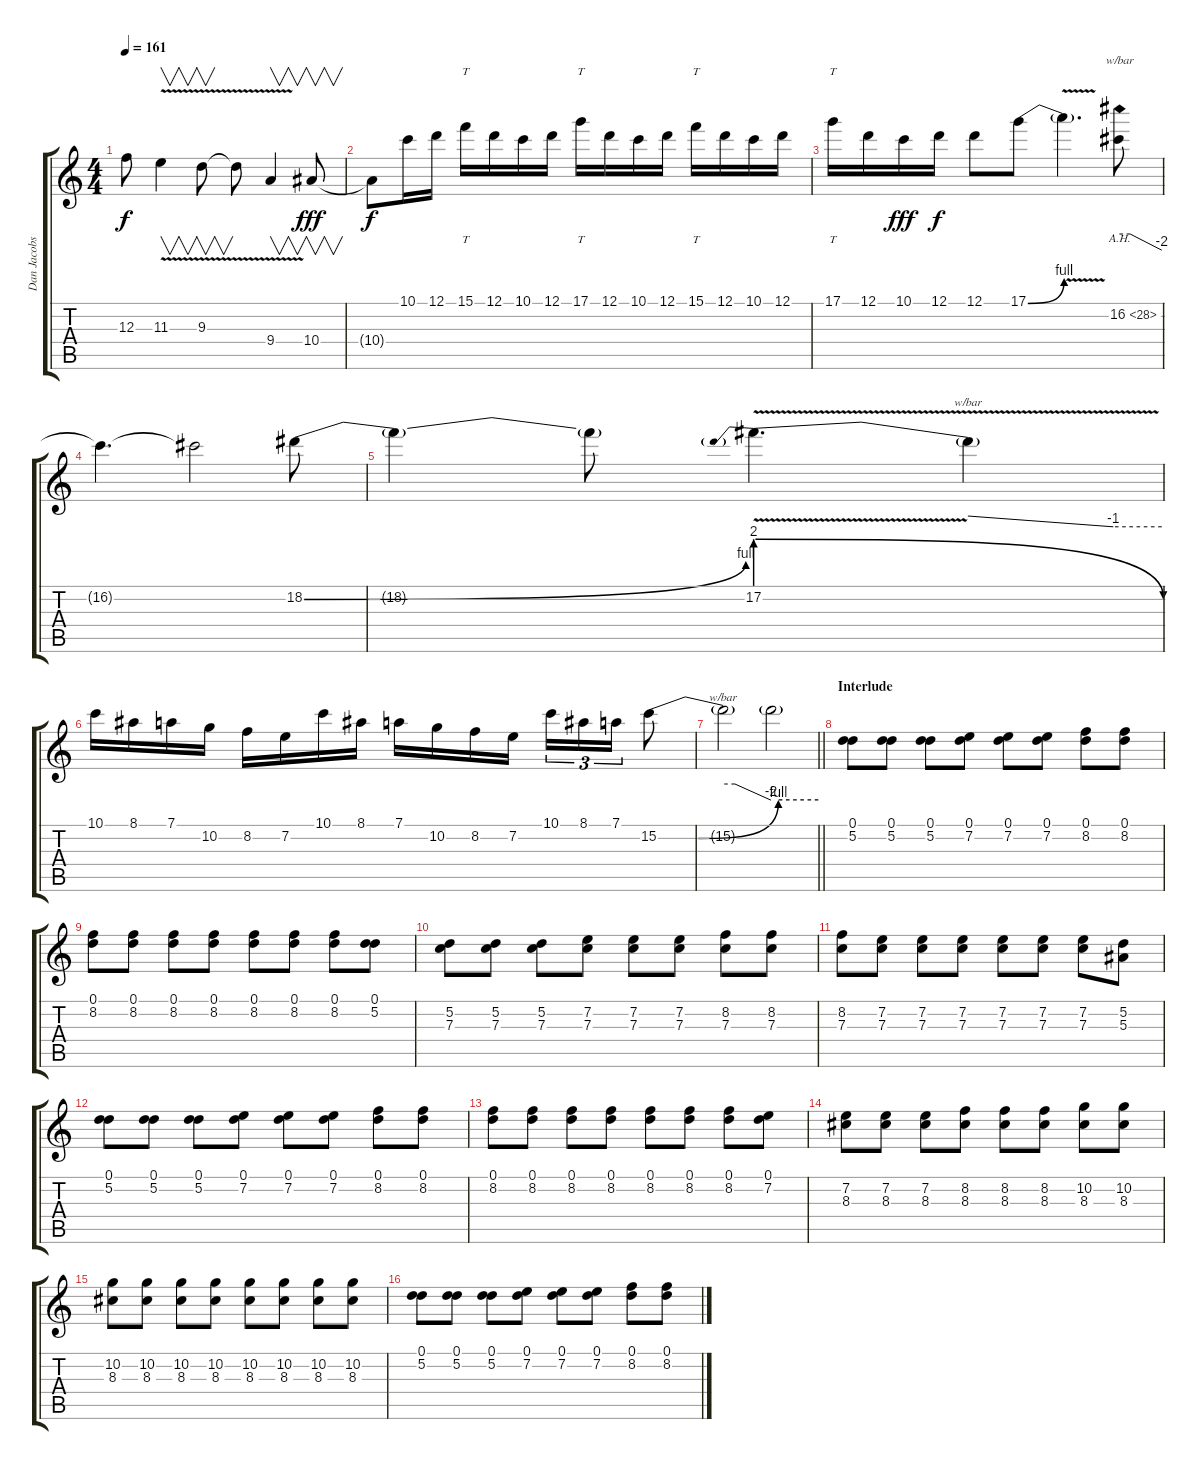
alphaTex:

\track ("Dan Jacobs" "Dan Jacobs") {instrument distortionguitar}
\staff {score tabs}
\tuning (D4 A3 F3 C3 G2 C2) {hide}
\ts (4 4)
\tempo 161
\clef g2
\ks c
12.3{t}.8{dy f} 11.3{v}.4{v} 9.3{v}.8{v} 9.3{t}.8 9.4{v}.4{v} 10.4.8{v dy fff instrument guitarharmonics} |
10.4{t}.8{dy f} 10.1.16{instrument distortionguitar} 12.1.16 15.1.16{tt} 12.1.16 10.1.16 12.1.16 17.1.16{tt} 12.1.16 10.1.16 12.1.16 15.1.16{tt} 12.1.16 10.1.16 12.1.16 |
17.1.16{tt} 12.1.16 10.1.16{dy fff} 12.1.16{dy f} 12.1.8 17.1{be (bend 0 0 60 4)}.8 17.1{v t}.4{d} 16.2{ah 12}.8{tbe (custom default 0 0 15 0 60 -8)} |
16.2{t}.4{d} 16.2{t}.2 18.2{be (bend 0 0 60 4)}.8 |
18.2{t}.4 18.2{t}.8 17.2{be (prebendrelease 0 8 60 0) v}.4{d} 17.2{t}.4{tbe (custom default 0 0 45 -4 60 -4)} |
10.1.16 8.1.16 7.1.16 10.2.16 8.2.16 7.2.16 10.1.16 8.1.16 7.1.16 10.2.16 8.2.16 7.2.16 10.1.16{tu (3 2)} 8.1.16{tu (3 2)} 7.1.16{tu (3 2)} 15.2{be (custom 0 0 15 0 45 4 60 4)}.8 |
\barLineRight lightlight
15.2{t}.2{tbe (custom default 0 0 15 0 60 -8)} 15.2{t}.2 |
\section ("" "Interlude")
(0.1 5.2).8{volume 11} (0.1 5.2).8 (0.1 5.2).8 (0.1 7.2).8 (0.1 7.2).8 (0.1 7.2).8 (0.1 8.2).8 (0.1 8.2).8 |
(0.1 8.2).8 (0.1 8.2).8 (0.1 8.2).8 (0.1 8.2).8 (0.1 8.2).8 (0.1 8.2).8 (0.1 8.2).8 (0.1 5.2).8 |
(5.2 7.3).8 (5.2 7.3).8 (5.2 7.3).8 (7.2 7.3).8 (7.2 7.3).8 (7.2 7.3).8 (8.2 7.3).8 (8.2 7.3).8 |
(8.2 7.3).8 (7.2 7.3).8 (7.2 7.3).8 (7.2 7.3).8 (7.2 7.3).8 (7.2 7.3).8 (7.2 7.3).8 (5.2 5.3).8 |
(0.1 5.2).8 (0.1 5.2).8 (0.1 5.2).8 (0.1 7.2).8 (0.1 7.2).8 (0.1 7.2).8 (0.1 8.2).8 (0.1 8.2).8 |
(0.1 8.2).8 (0.1 8.2).8 (0.1 8.2).8 (0.1 8.2).8 (0.1 8.2).8 (0.1 8.2).8 (0.1 8.2).8 (0.1 7.2).8 |
(7.2 8.3).8 (7.2 8.3).8 (7.2 8.3).8 (8.2 8.3).8 (8.2 8.3).8 (8.2 8.3).8 (10.2 8.3).8 (10.2 8.3).8 |
(10.2 8.3).8 (10.2 8.3).8 (10.2 8.3).8 (10.2 8.3).8 (10.2 8.3).8 (10.2 8.3).8 (10.2 8.3).8 (10.2 8.3).8 |
(0.1 5.2).8{volume 13} (0.1 5.2).8 (0.1 5.2).8 (0.1 7.2).8 (0.1 7.2).8 (0.1 7.2).8 (0.1 8.2).8 (0.1 8.2).8
